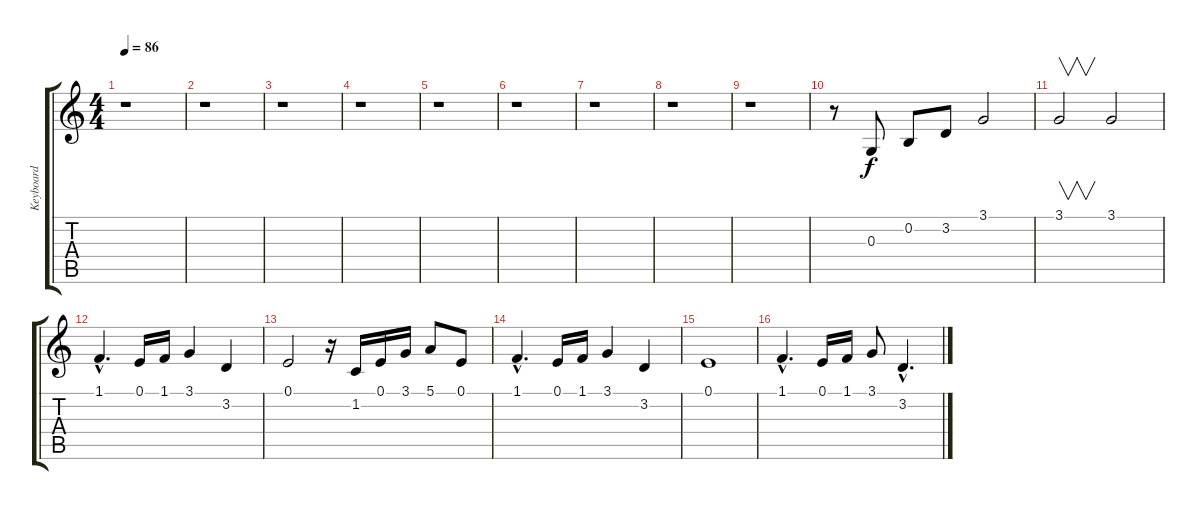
\track ("Keyboard" "Keyboard") {instrument trumpet}
\staff {score tabs}
\tuning (E4 B3 G3 D3 A2 E2) {hide}
\ts (4 4)
\tempo 86
\clef g2
\ks c
r.1{dy f} |
r.1 |
r.1 |
r.1 |
r.1 |
r.1 |
r.1 |
r.1 |
r.1 |
r.8 0.3.8 0.2.8 3.2.8 3.1.2 |
3.1.2{v} 3.1.2 |
1.1{hac}.4{d} 0.1.16 1.1.16 3.1.4 3.2.4 |
0.1.2 r.16 1.2.16 0.1.16 3.1.16 5.1.8 0.1.8 |
1.1{hac}.4{d} 0.1.16 1.1.16 3.1.4 3.2.4 |
0.1.1 |
1.1{hac}.4{d} 0.1.16 1.1.16 3.1.8 3.2{hac}.4{d}
